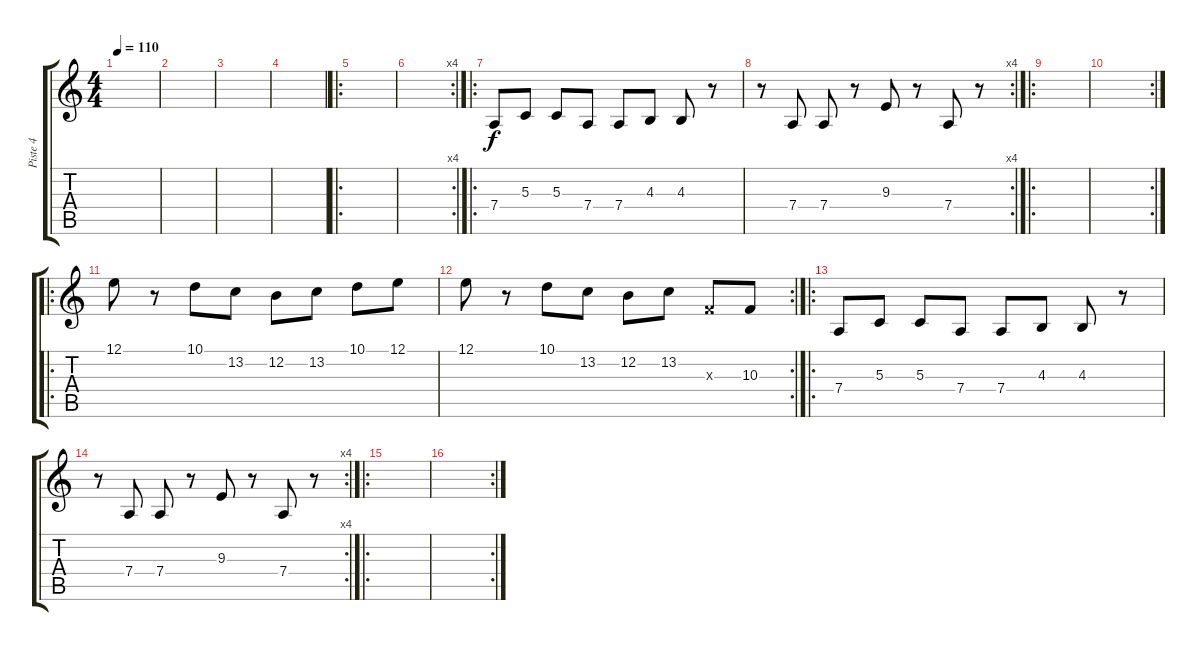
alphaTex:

\track ("Piste 4" "Piste 4") {instrument altosax}
\staff {score tabs}
\tuning (E4 B3 G3 D3 A2 E2) {hide}
\ts (4 4)
\tempo 110
\clef g2
\ks c
|
|
|
|
\ro
|
\rc 4
|
\ro
7.4.8 5.3.8 5.3.8 7.4.8 7.4.8 4.3.8 4.3.8 r.8 |
\rc 4
r.8 7.4.8 7.4.8 r.8 9.3.8 r.8 7.4.8 r.8 |
\ro
|
\rc 2
|
\ro
12.1.8 r.8 10.1.8 13.2.8 12.2.8 13.2.8 10.1.8 12.1.8 |
\rc 2
12.1.8 r.8 10.1.8 13.2.8 12.2.8 13.2.8 10.3{x}.8 10.3.8 |
\ro
7.4.8 5.3.8 5.3.8 7.4.8 7.4.8 4.3.8 4.3.8 r.8 |
\rc 4
r.8 7.4.8 7.4.8 r.8 9.3.8 r.8 7.4.8 r.8 |
\ro
|
\rc 2
